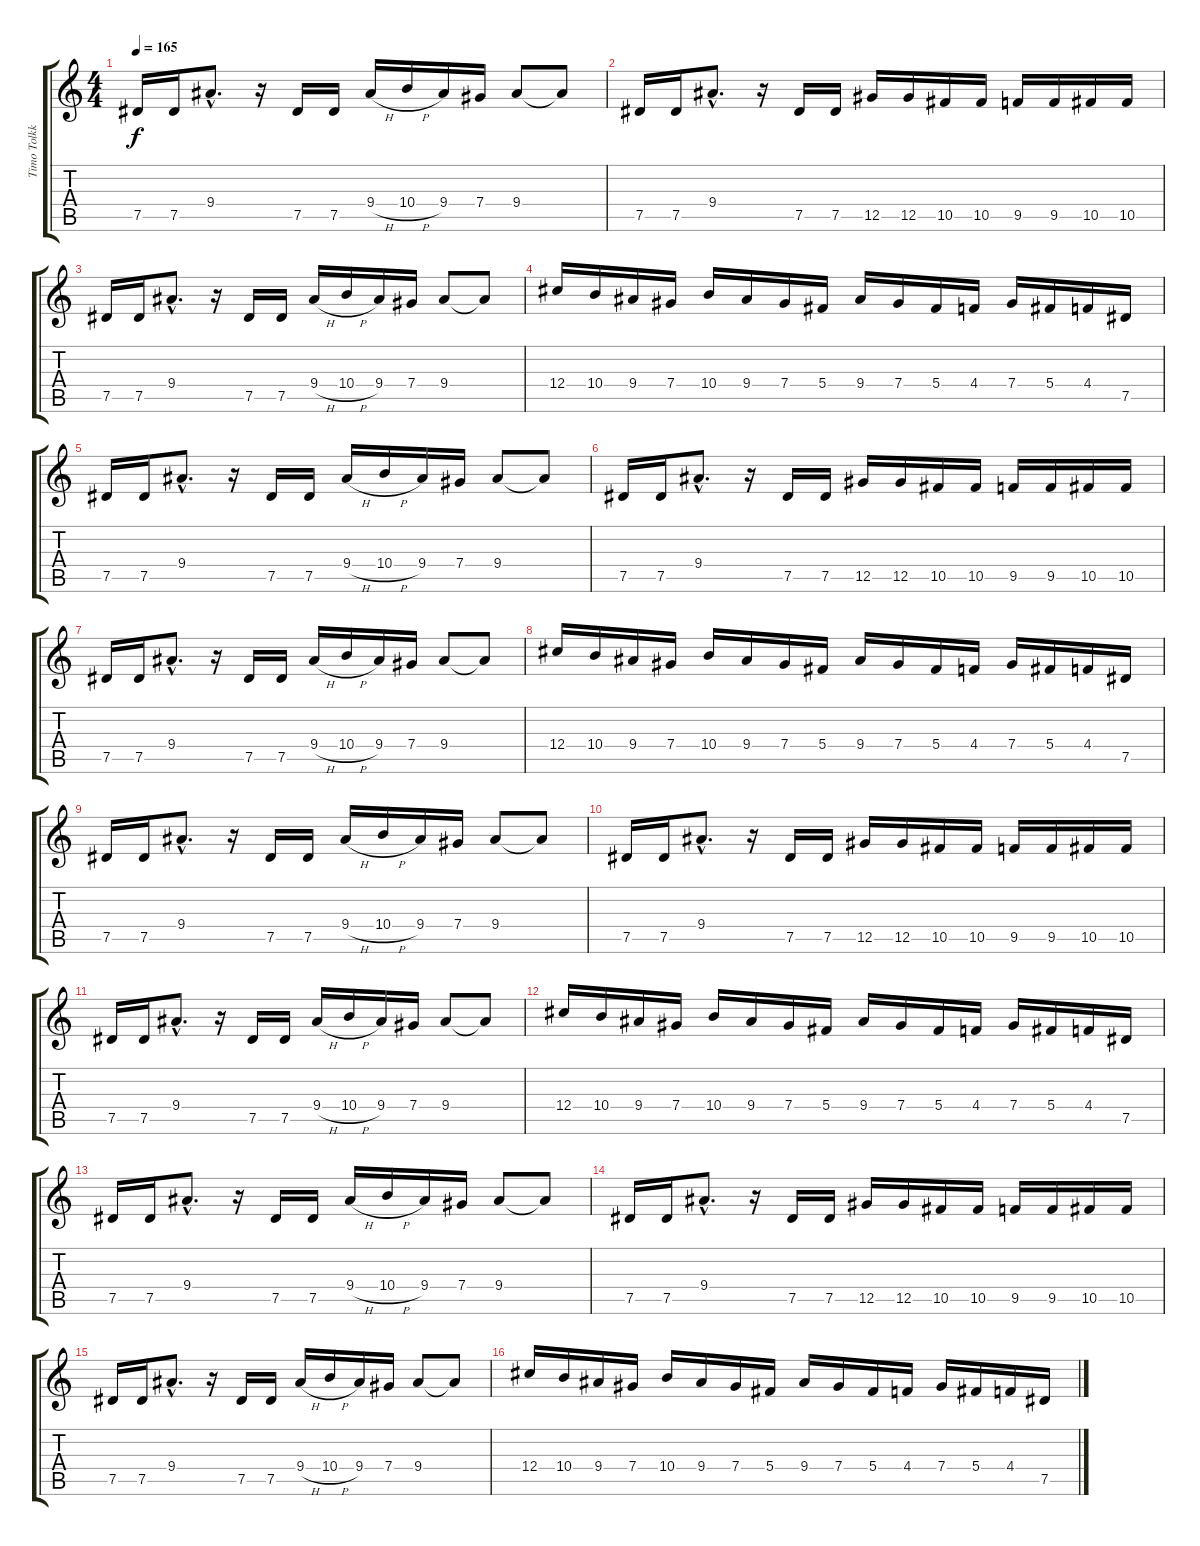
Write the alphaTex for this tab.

\track ("Timo Tolkki" "Timo Tolkk") {instrument distortionguitar}
\staff {score tabs}
\tuning (Eb4 Bb3 Gb3 Db3 Ab2 Eb2) {hide}
\ts (4 4)
\tempo 165
\clef g2
\ks c
7.5.16{dy f instrument distortionguitar} 7.5.16 9.4{hac}.8{d} r.16 7.5.16 7.5.16 9.4{h}.16 10.4{h}.16 9.4.16 7.4.16 9.4.8 9.4{t}.8 |
7.5.16 7.5.16 9.4{hac}.8{d} r.16 7.5.16 7.5.16 12.5.16 12.5.16 10.5.16 10.5.16 9.5.16 9.5.16 10.5.16 10.5.16 |
7.5.16 7.5.16 9.4{hac}.8{d} r.16 7.5.16 7.5.16 9.4{h}.16 10.4{h}.16 9.4.16 7.4.16 9.4.8 9.4{t}.8 |
12.4.16 10.4.16 9.4.16 7.4.16 10.4.16 9.4.16 7.4.16 5.4.16 9.4.16 7.4.16 5.4.16 4.4.16 7.4.16 5.4.16 4.4.16 7.5.16 |
7.5.16 7.5.16 9.4{hac}.8{d} r.16 7.5.16 7.5.16 9.4{h}.16 10.4{h}.16 9.4.16 7.4.16 9.4.8 9.4{t}.8 |
7.5.16 7.5.16 9.4{hac}.8{d} r.16 7.5.16 7.5.16 12.5.16 12.5.16 10.5.16 10.5.16 9.5.16 9.5.16 10.5.16 10.5.16 |
7.5.16 7.5.16 9.4{hac}.8{d} r.16 7.5.16 7.5.16 9.4{h}.16 10.4{h}.16 9.4.16 7.4.16 9.4.8 9.4{t}.8 |
12.4.16 10.4.16 9.4.16 7.4.16 10.4.16 9.4.16 7.4.16 5.4.16 9.4.16 7.4.16 5.4.16 4.4.16 7.4.16 5.4.16 4.4.16 7.5.16 |
7.5.16 7.5.16 9.4{hac}.8{d} r.16 7.5.16 7.5.16 9.4{h}.16 10.4{h}.16 9.4.16 7.4.16 9.4.8 9.4{t}.8 |
7.5.16 7.5.16 9.4{hac}.8{d} r.16 7.5.16 7.5.16 12.5.16 12.5.16 10.5.16 10.5.16 9.5.16 9.5.16 10.5.16 10.5.16 |
7.5.16 7.5.16 9.4{hac}.8{d} r.16 7.5.16 7.5.16 9.4{h}.16 10.4{h}.16 9.4.16 7.4.16 9.4.8 9.4{t}.8 |
12.4.16 10.4.16 9.4.16 7.4.16 10.4.16 9.4.16 7.4.16 5.4.16 9.4.16 7.4.16 5.4.16 4.4.16 7.4.16 5.4.16 4.4.16 7.5.16 |
7.5.16 7.5.16 9.4{hac}.8{d} r.16 7.5.16 7.5.16 9.4{h}.16 10.4{h}.16 9.4.16 7.4.16 9.4.8 9.4{t}.8 |
7.5.16 7.5.16 9.4{hac}.8{d} r.16 7.5.16 7.5.16 12.5.16 12.5.16 10.5.16 10.5.16 9.5.16 9.5.16 10.5.16 10.5.16 |
7.5.16 7.5.16 9.4{hac}.8{d} r.16 7.5.16 7.5.16 9.4{h}.16 10.4{h}.16 9.4.16 7.4.16 9.4.8 9.4{t}.8 |
12.4.16 10.4.16 9.4.16 7.4.16 10.4.16 9.4.16 7.4.16 5.4.16 9.4.16 7.4.16 5.4.16 4.4.16 7.4.16 5.4.16 4.4.16 7.5.16
